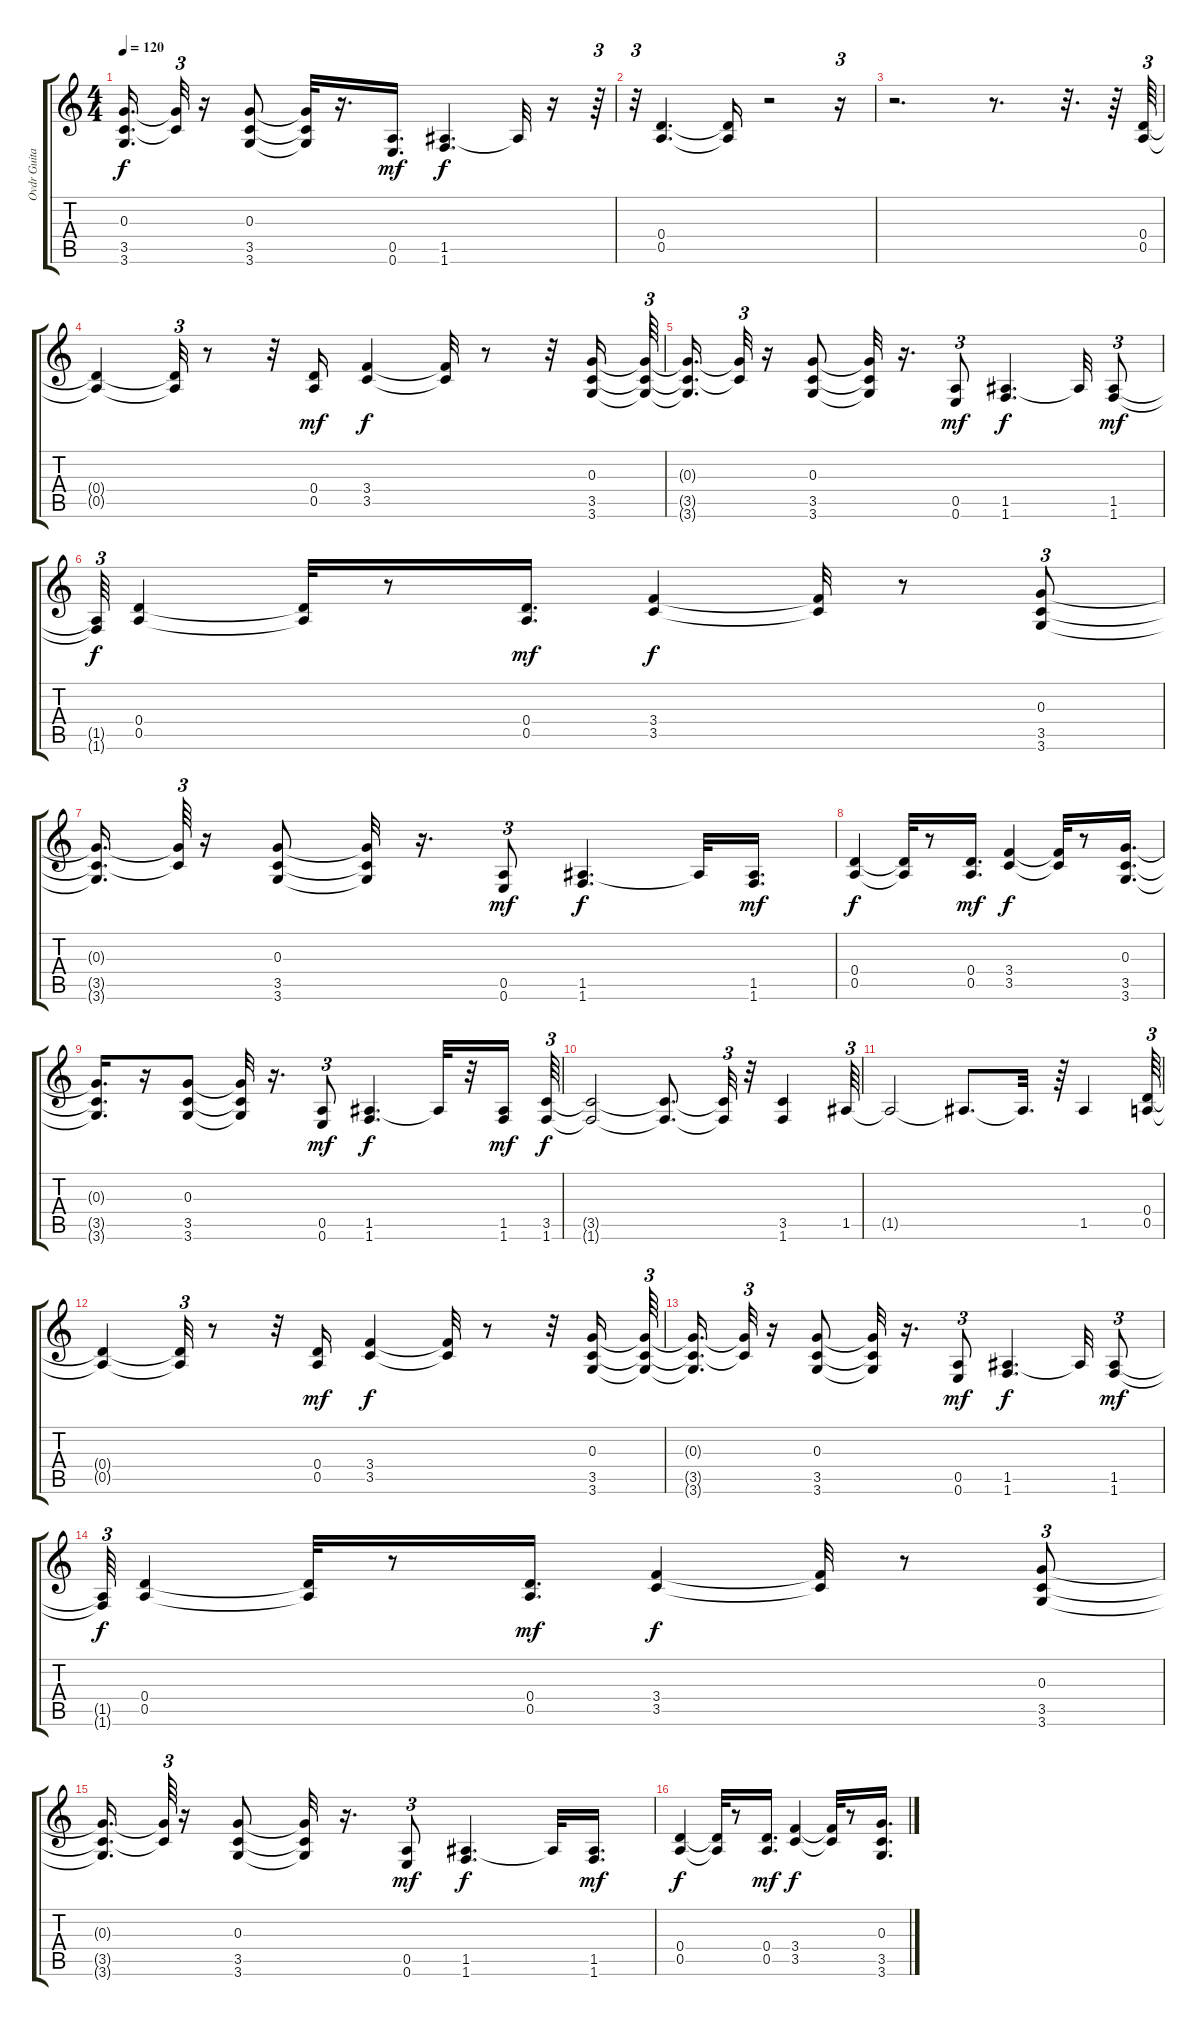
\track ("Ovdr Guitar" "Ovdr Guita") {instrument overdrivenguitar}
\staff {score tabs}
\tuning (E4 B3 G3 D3 A2 E2) {hide}
\ts (4 4)
\tempo 120
\clef g2
\ks c
(0.3{t} 3.5{t} 3.6{t}).16{d dy f} (0.3{t} 3.5{t}).32{tu (3 2)} r.16 (0.3 3.5 3.6).8 (0.3{t} 3.5{t} 3.6{t}).32 r.16{d} (0.5 0.6).16{d dy mf} (1.5 1.6).4{d dy f} 1.5{t}.32 r.16 r.64{tu (3 2)} |
r.32{tu (3 2)} (0.4 0.5).4{d} (0.4{t} 0.5{t}).16 r.2 r.16{tu (3 2)} |
r.2{d} r.8{d} r.32{d} r.64 (0.4 0.5).64{tu (3 2)} |
(0.4{t} 0.5{t}).4 (0.4{t} 0.5{t}).32{tu (3 2)} r.8 r.32 (0.4 0.5).16{dy mf} (3.4 3.5).4{dy f} (3.4{t} 3.5{t}).32 r.8 r.32 (0.3 3.5 3.6).16 (0.3{t} 3.5{t} 3.6{t}).64{tu (3 2)} |
(0.3{t} 3.5{t} 3.6{t}).16{d} (0.3{t} 3.5{t}).32{tu (3 2)} r.16 (0.3 3.5 3.6).8 (0.3{t} 3.5{t} 3.6{t}).32 r.16{d} (0.5 0.6).8{tu (3 2) dy mf} (1.5 1.6).4{d dy f} 1.5{t}.32 (1.5 1.6).8{tu (3 2) dy mf} |
(1.5{t} 1.6{t}).64{tu (3 2) dy f} (0.4 0.5).4 (0.4{t} 0.5{t}).32 r.8 (0.4 0.5).16{d dy mf} (3.4 3.5).4{dy f} (3.4{t} 3.5{t}).32 r.8 (0.3 3.5 3.6).8{tu (3 2)} |
(0.3{t} 3.5{t} 3.6{t}).16{d} (0.3{t} 3.5{t}).64{tu (3 2)} r.16 (0.3 3.5 3.6).8 (0.3{t} 3.5{t} 3.6{t}).32 r.16{d} (0.5 0.6).8{tu (3 2) dy mf} (1.5 1.6).4{d dy f} 1.5{t}.32 (1.5 1.6).16{d dy mf} |
(0.4 0.5).4{dy f} (0.4{t} 0.5{t}).32 r.8 (0.4 0.5).16{d dy mf} (3.4 3.5).4{dy f} (3.4{t} 3.5{t}).32 r.8 (0.3 3.5 3.6).16{d} |
(0.3{t} 3.5{t} 3.6{t}).16{d} r.16 (0.3 3.5 3.6).8 (0.3{t} 3.5{t} 3.6{t}).32 r.16{d} (0.5 0.6).8{tu (3 2) dy mf} (1.5 1.6).4{d dy f} 1.5{t}.32 r.32 (1.5 1.6).16{dy mf} (3.5 1.6).64{tu (3 2) dy f} |
(3.5{t} 1.6{t}).2 (3.5{t} 1.6{t}).8{d} (3.5{t} 1.6{t}).32{tu (3 2)} r.32 (3.5 1.6).4 1.5.64{tu (3 2)} |
1.5{t}.2 1.5{t}.8{d} 1.5{t}.32{d} r.64 1.5.4 (0.4 0.5).64{tu (3 2)} |
(0.4{t} 0.5{t}).4 (0.4{t} 0.5{t}).32{tu (3 2)} r.8 r.32 (0.4 0.5).16{dy mf} (3.4 3.5).4{dy f} (3.4{t} 3.5{t}).32 r.8 r.32 (0.3 3.5 3.6).16 (0.3{t} 3.5{t} 3.6{t}).64{tu (3 2)} |
(0.3{t} 3.5{t} 3.6{t}).16{d} (0.3{t} 3.5{t}).32{tu (3 2)} r.16 (0.3 3.5 3.6).8 (0.3{t} 3.5{t} 3.6{t}).32 r.16{d} (0.5 0.6).8{tu (3 2) dy mf} (1.5 1.6).4{d dy f} 1.5{t}.32 (1.5 1.6).8{tu (3 2) dy mf} |
(1.5{t} 1.6{t}).64{tu (3 2) dy f} (0.4 0.5).4 (0.4{t} 0.5{t}).32 r.8 (0.4 0.5).16{d dy mf} (3.4 3.5).4{dy f} (3.4{t} 3.5{t}).32 r.8 (0.3 3.5 3.6).8{tu (3 2)} |
(0.3{t} 3.5{t} 3.6{t}).16{d} (0.3{t} 3.5{t}).64{tu (3 2)} r.16 (0.3 3.5 3.6).8 (0.3{t} 3.5{t} 3.6{t}).32 r.16{d} (0.5 0.6).8{tu (3 2) dy mf} (1.5 1.6).4{d dy f} 1.5{t}.32 (1.5 1.6).16{d dy mf} |
(0.4 0.5).4{dy f} (0.4{t} 0.5{t}).32 r.8 (0.4 0.5).16{d dy mf} (3.4 3.5).4{dy f} (3.4{t} 3.5{t}).32 r.8 (0.3 3.5 3.6).16{d}
